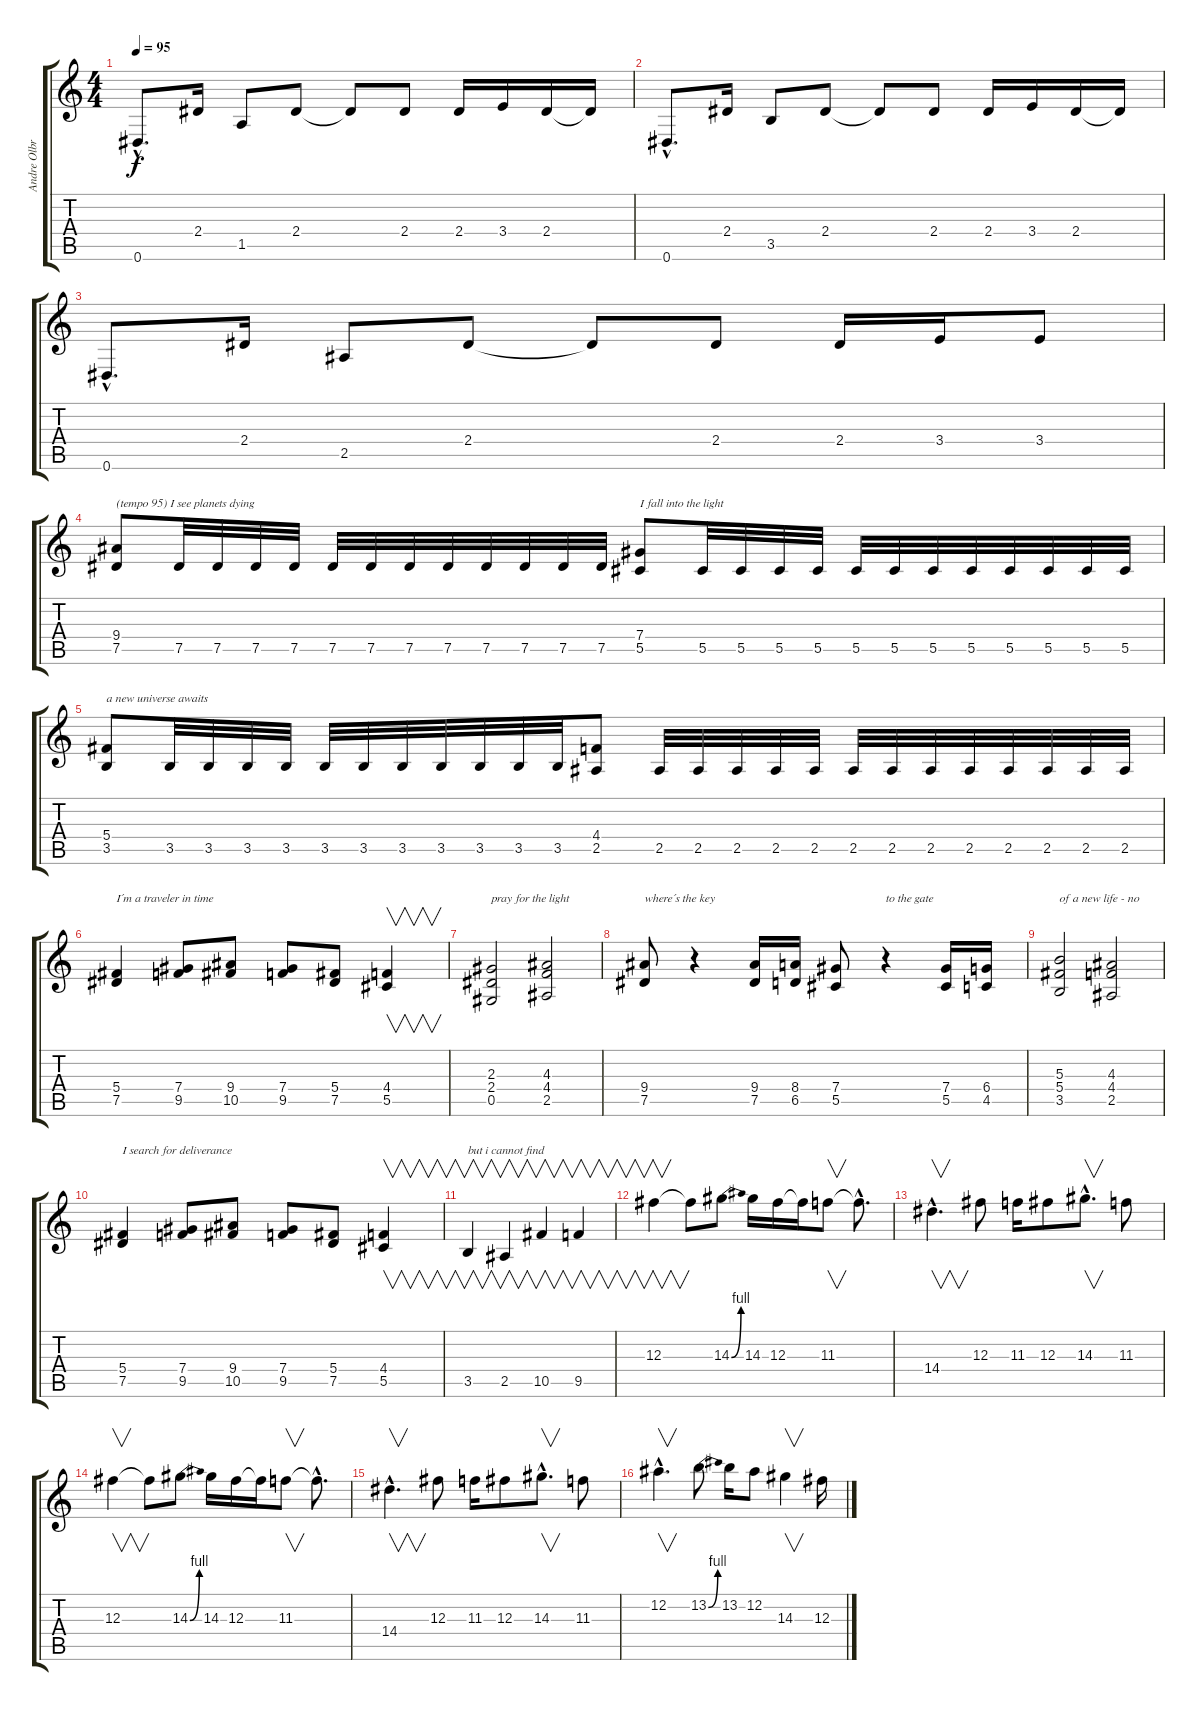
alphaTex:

\track ("Andre Olbrich" "Andre Olbr") {instrument overdrivenguitar}
\staff {score tabs}
\tuning (Eb4 Bb3 Gb3 Db3 Ab2 Eb2) {hide}
\ts (4 4)
\tempo 95
\clef g2
\ks c
0.6{hac}.8{d dy f} 2.4.16 1.5.8 2.4.8 2.4{t}.8 2.4.8 2.4.16 3.4.16 2.4.16 2.4{t}.16 |
0.6{hac}.8{d} 2.4.16 3.5.8 2.4.8 2.4{t}.8 2.4.8 2.4.16 3.4.16 2.4.16 2.4{t}.16 |
0.6{hac}.8{d} 2.4.16 2.5.8 2.4.8 2.4{t}.8 2.4.8 2.4.16 3.4.16 3.4.8 |
(9.4 7.5).8{txt "(tempo 95) I see planets dying"} 7.5.32 7.5.32 7.5.32 7.5.32 7.5.32 7.5.32 7.5.32 7.5.32 7.5.32 7.5.32 7.5.32 7.5.32 (7.4 5.5).8{txt "I fall into the light"} 5.5.32 5.5.32 5.5.32 5.5.32 5.5.32 5.5.32 5.5.32 5.5.32 5.5.32 5.5.32 5.5.32 5.5.32 |
(5.4 3.5).8{txt "a new universe awaits"} 3.5.32 3.5.32 3.5.32 3.5.32 3.5.32 3.5.32 3.5.32 3.5.32 3.5.32 3.5.32 3.5.32 (4.4 2.5).8 2.5.32 2.5.32 2.5.32 2.5.32 2.5.32 2.5.32 2.5.32 2.5.32 2.5.32 2.5.32 2.5.32 2.5.32 2.5.32 |
(5.4 7.5).4{txt "I´m a traveler in time"} (7.4 9.5).8 (9.4 10.5).8 (7.4 9.5).8 (5.4 7.5).8 (4.4 5.5).4{v} |
(2.3 2.4 0.5).2{txt "pray for the light"} (4.3 4.4 2.5).2 |
(9.4 7.5).8{txt "where´s the key"} r.4 (9.4 7.5).16 (8.4 6.5).16 (7.4 5.5).8 r.4{txt "to the gate"} (7.4 5.5).16 (6.4 4.5).16 |
(5.3 5.4 3.5).2{txt "of a new life - no"} (4.3 4.4 2.5).2 |
(5.4 7.5).4{txt "I search for deliverance"} (7.4 9.5).8 (9.4 10.5).8 (7.4 9.5).8 (5.4 7.5).8 (4.4 5.5).4{v} |
3.5.4{v txt "but i cannot find"} 2.5.4{v} 10.5.4{v} 9.5.4{v} |
12.3.4{v} 12.3{t}.8 14.3{be (bend 0 0 60 4)}.8 14.3.16 12.3.16 12.3{t}.16 11.3.8{v} 11.3{hac t}.8{d} |
14.4{hac}.4{v d} 12.3.8 11.3.16 12.3.8 14.3{hac}.8{v d} 11.3.8 |
12.3.4{v} 12.3{t}.8 14.3{be (bend 0 0 60 4)}.8 14.3.16 12.3.16 12.3{t}.16 11.3.8{v} 11.3{hac t}.8{d} |
14.4{hac}.4{v d} 12.3.8 11.3.16 12.3.8 14.3{hac}.8{v d} 11.3.8 |
12.2{hac}.4{v d} 13.2{be (bend 0 0 60 4)}.8 13.2.16 12.2.8 14.3.4{v} 12.3.16
